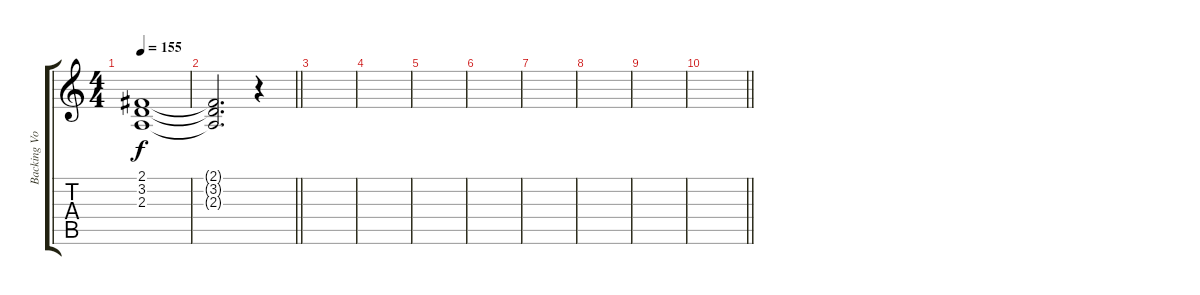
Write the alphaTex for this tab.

\track ("Backing Vocals" "Backing Vo") {instrument choiraahs}
\staff {score tabs}
\tuning (E4 B3 G3 D3 A2 E2) {hide}
\ts (4 4)
\tempo 155
\clef g2
\ks c
(2.1 3.2 2.3).1{dy f} |
\barLineRight lightlight
(2.1{t} 3.2{t} 2.3{t}).2{d} r.4 |
|
|
|
|
|
|
|
\barLineRight lightlight
